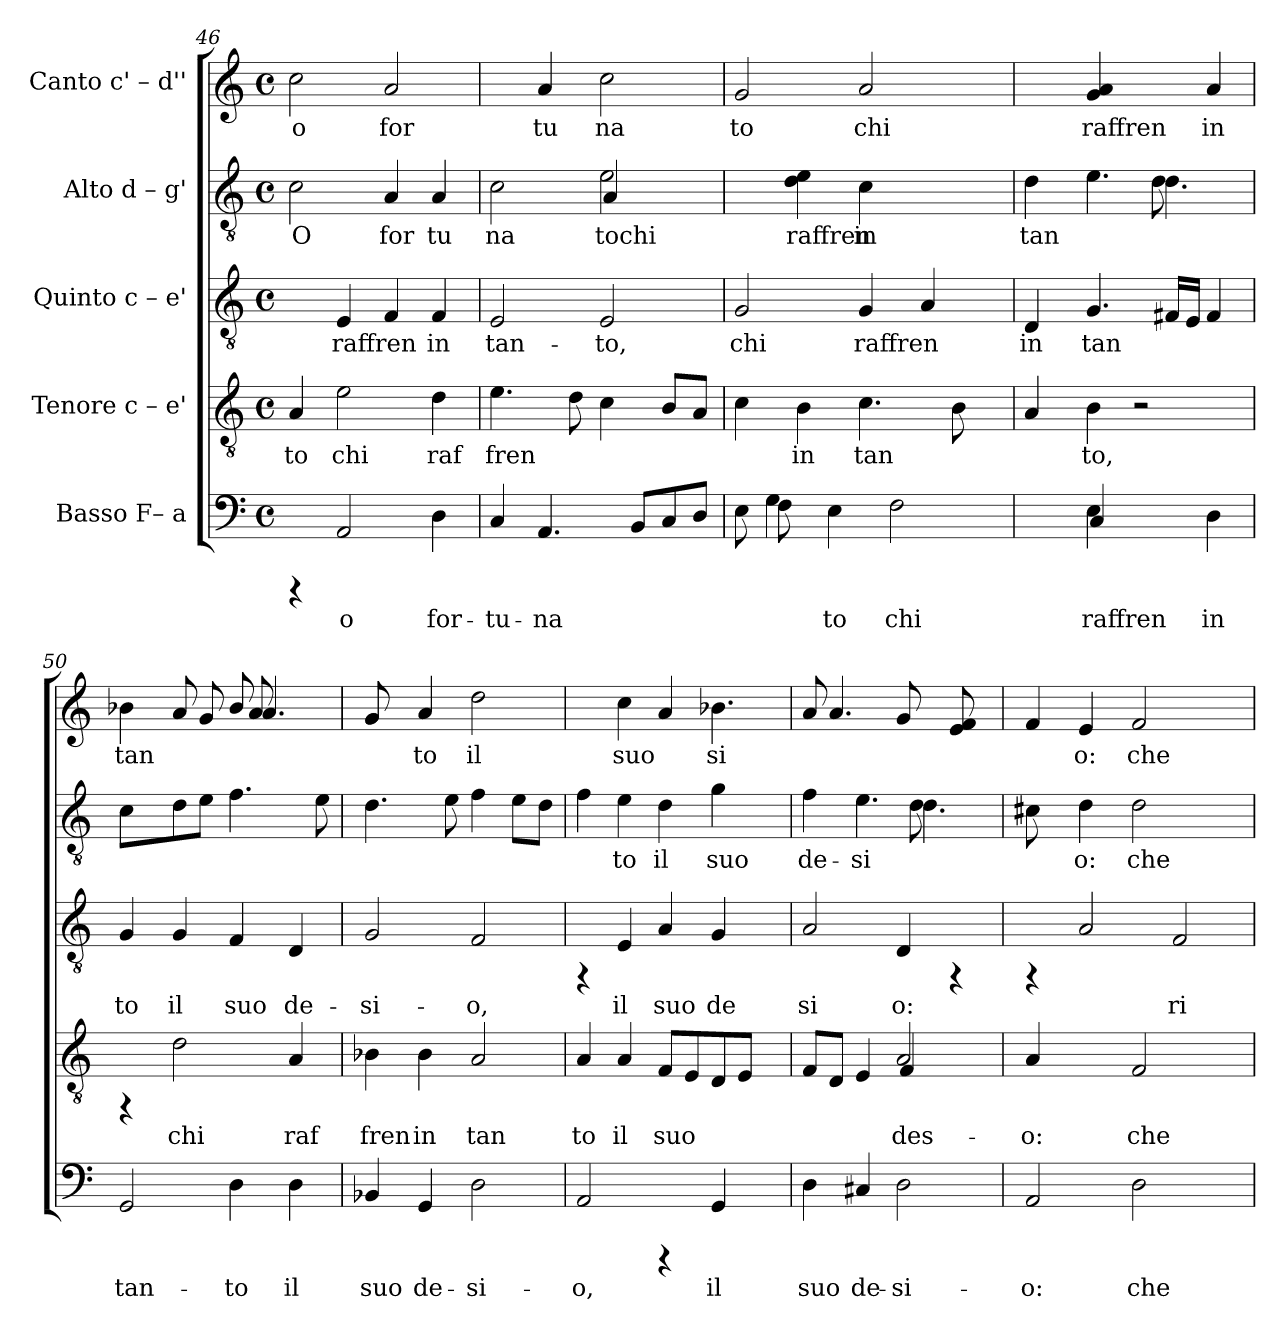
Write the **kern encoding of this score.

**kern	**text	**kern	**text	**kern	**text	**kern	**text	**kern	**text
*part5	*part5	*part4	*part4	*part3	*part3	*part2	*part2	*part1	*part1
*staff5	*staff5	*staff4	*staff4	*staff3	*staff3	*staff2	*staff2	*staff1	*staff1
*I"Basso  F– a	*	*I"Tenore  c – e'	*	*I"Quinto  c – e'	*	*I"Alto  d – g'	*	*I"Canto  c' – d''	*
!!LO:PB:g=z
*clefF4	*	*clefGv2	*	*clefGv2	*	*clefGv2	*	*clefG2	*
*k[]	*	*k[]	*	*k[]	*	*k[]	*	*k[]	*
*C:	*	*C:	*	*C:	*	*C:	*	*C:	*
*M4/4	*	*M4/4	*	*M4/4	*	*M4/4	*	*M4/4	*
*met(c)	*	*met(c)	*	*met(c)	*	*met(c)	*	*met(c)	*
=46	=46	=46	=46	=46	=46	=46	=46	=46	=46
!	!	!	!LO:LY:b:rj	!	!	!	!LO:LY:b:rj	!	!LO:LY:b:rj
4rCCC	.	4A/	-to	4ryy	.	2c\	O	2cc\	o
!	!LO:LY:b:rj	!	!LO:LY:b:rj	!	!LO:LY:b:rj	!	!	!	!
2AA/	o	2e\	chi	4E/	raffren	.	.	.	.
!	!	!	!	!	!LO:LY:b:rj	!	!LO:LY:b:rj	!	!LO:LY:b:rj
.	.	.	.	4F/	.	4A/	for	2a/	for
!	!LO:LY:b:rj	!	!LO:LY:b:rj	!	!LO:LY:b:rj	!	!LO:LY:b:rj	!	!
4D\	for-	4d\	raf	4F/	in	4A/	tu	.	.
=47	=47	=47	=47	=47	=47	=47	=47	=47	=47
!	!LO:LY:b:rj	!	!LO:LY:b:rj	!	!LO:LY:b:rj	!	!LO:LY:b:rj	!	!
*	*	*	*	*	*	*^	*	*	*
4C/	-tu-	4.e\	fren	2E/	tan-	2c\	2ryy	na	4ryy	.
!	!LO:LY:b:rj	!	!	!	!	!	!	!	!	!LO:LY:b:rj
4.AA/	-na-	.	.	.	.	.	.	.	4a/	tu
!	!	!	!LO:LY:b:rj	!	!	!	!	!	!	!
.	.	8d\	.	.	.	.	.	.	.	.
!	!	!	!LO:LY:b:rj	!	!LO:LY:b:rj	!	!	!LO:LY:b:rj	!	!LO:LY:b:rj
.	.	4c\	.	2E/	-to,	2e\	4A/	tochi	2cc\	na
!	!LO:LY:b:rj	!	!	!	!	!	!	!	!	!
8BB/L	--	.	.	.	.	.	.	.	.	.
!	!LO:LY:b:rj	!	!LO:LY:b:rj	!	!	!	!	!	!	!
8C/	--	8B/L	.	.	.	.	4ryy	.	.	.
!	!LO:LY:b:rj	!	!LO:LY:b:rj	!	!	!	!	!	!	!
8D/J	--	8A/J	.	.	.	.	.	.	.	.
*	*	*	*	*	*	*v	*v	*	*	*
=48	=48	=48	=48	=48	=48	=48	=48	=48	=48
!	!LO:LY:b:rj	!	!LO:LY:b:rj	!	!LO:LY:b:rj	!	!	!	!LO:LY:b:rj
*^	*	*	*	*	*	*	*	*	*
8E\L	8ryy	--	4c\	.	2G/	chi	4ryy	.	2g/	to
!	!	!LO:LY:b:rj	!	!	!	!	!	!	!	!
4G\	8F\	--	.	.	.	.	.	.	.	.
!	!	!	!	!LO:LY:b:rj	!	!	!	!LO:LY:b:rj	!	!
.	2..ryy	.	4B\	in	.	.	4d\ 4e\	raffren	.	.
!	!	!LO:LY:b:rj	!	!	!	!	!	!	!	!
4E\	.	-to	.	.	.	.	.	.	.	.
!	!	!	!	!LO:LY:b:rj	!	!LO:LY:b:rj	!	!LO:LY:b:rj	!	!LO:LY:b:rj
.	.	.	4.c\	tan	4G/	raffren	4c\	in	2a/	chi
!	!	!LO:LY:b:rj	!	!	!	!	!	!	!	!
2F\	.	chi	.	.	.	.	.	.	.	.
!	!	!	!	!	!	!LO:LY:b:rj	!	!	!	!
.	.	.	.	.	4A/	.	4.ryy	.	.	.
!	!	!	!	!LO:LY:b:rj	!	!	!	!	!	!
.	.	.	8B\	.	.	.	.	.	.	.
.	.	.	8ryy	.	8ryy	.	.	.	8ryy	.
=49	=49	=49	=49	=49	=49	=49	=49	=49	=49	=49
!	!	!	!	!LO:LY:b:rj	!	!LO:LY:b:rj	!	!LO:LY:b:rj	!	!
*	*	*	*	*	*	*	*^	*	*	*
4ryy	4ryy	.	4A/	.	4D/	in	4d\	8ryy	tan	4ryy	.
!	!	!LO:LY:b:rj	!	!LO:LY:b:rj	!	!LO:LY:b:rj	!	!	!LO:LY:b:rj	!	!LO:LY:b:rj
*	*	*	*	*	*	*	*v	*v	*	*	*
4E\	4C/	raffren	4B\	to,	4.G/	tan-	4.e\	.	4g/ 4a/	raffren
4ryy	2ryy	.	2r	.	.	.	.	.	4ryy	.
!	!	!	!	!	!	!LO:LY:b:rj	!	!LO:LY:b:rj	!	!
*	*	*	*	*	*	*	*^	*	*	*
.	.	.	.	.	16F#X/L	--	4.d\	8d\	.	.	.
!	!	!	!	!	!	!LO:LY:b:rj	!	!	!	!	!
.	.	.	.	.	16E/J	--	.	.	.	.	.
!	!	!LO:LY:b:rj	!	!	!	!LO:LY:b:rj	!	!	!	!	!LO:LY:b:rj
4D\	.	in	.	.	4F#/	--	.	4ryy	.	4a/	in
*v	*v	*	*	*	*	*	*	*	*	*	*
=50	=50	=50	=50	=50	=50	=50	=50	=50	=50	=50
!	!LO:LY:b:rj	!	!	!	!LO:LY:b:rj	!	!	!LO:LY:b:rj	!	!LO:LY:b:rj
*	*	*	*	*	*	*v	*v	*	*^	*
2GG/	tan-	4rFF	.	4G/	-to	8c\L	.	4b-X\	8ryy	tan
*	*	*	*	*	*	*	*	*v	*v	*
.	.	.	.	.	.	8ryy	.	.	.
!	!	!	!LO:LY:b:rj	!	!LO:LY:b:rj	!	!LO:LY:b:rj	!	!LO:LY:b:rj
.	.	2d\	chi	4G/	il	8d\	.	8a/L	.
!	!	!	!	!	!	!	!LO:LY:b:rj	!	!LO:LY:b:rj
.	.	.	.	.	.	8e\J	.	8g/	.
!	!LO:LY:b:rj	!	!	!	!LO:LY:b:rj	!	!	!	!LO:LY:b:rj
4D\	-to	.	.	4F/	suo	4.f\	.	8b-/	.
*	*	*	*	*	*	*	*	*^	*
!	!	!	!	!	!	!	!	!	!	!LO:LY:b:rj
.	.	.	.	.	.	.	.	4.a/	8a/	.
!	!LO:LY:b:rj	!	!LO:LY:b:rj	!	!LO:LY:b:rj	!	!	!	!	!
4D\	il	4A/	raf	4D/	de-	.	.	.	4ryy	.
!	!	!	!	!	!	!	!LO:LY:b:rj	!	!	!
.	.	.	.	.	.	8e\	.	.	.	.
=51	=51	=51	=51	=51	=51	=51	=51	=51	=51	=51
!	!LO:LY:b:rj	!	!LO:LY:b:rj	!	!LO:LY:b:rj	!	!LO:LY:b:rj	!	!	!LO:LY:b:rj
4BB-X/	suo	4B-X\	fren	2G/	-si-	4.d\	.	4g/	8g/	.
.	.	.	.	.	.	.	.	.	2..ryy	.
!	!LO:LY:b:rj	!	!LO:LY:b:rj	!	!	!	!	!	!	!LO:LY:b:rj
4GG/	de-	4B-\	in	.	.	.	.	4a/	.	to
!	!	!	!	!	!	!	!LO:LY:b:rj	!	!	!
.	.	.	.	.	.	8e\	.	.	.	.
!	!LO:LY:b:rj	!	!LO:LY:b:rj	!	!LO:LY:b:rj	!	!LO:LY:b:rj	!	!	!LO:LY:b:rj
2D\	-si-	2A/	tan	2F/	-o,	4f\	.	2dd\	.	il
!	!	!	!	!	!	!	!LO:LY:b:rj	!	!	!
.	.	.	.	.	.	8e\L	.	.	.	.
!	!	!	!	!	!	!	!LO:LY:b:rj	!	!	!
.	.	.	.	.	.	8d\J	.	.	.	.
*	*	*	*	*	*	*	*	*v	*v	*
!!LO:LB:g=z
=52	=52	=52	=52	=52	=52	=52	=52	=52	=52
!	!LO:LY:b:rj	!	!LO:LY:b:rj	!	!	!	!LO:LY:b:rj	!	!
2AA/	-o,	4A/	to	4rFF	.	4f\	.	4ryy	.
!	!	!	!LO:LY:b:rj	!	!LO:LY:b:rj	!	!LO:LY:b:rj	!	!LO:LY:b:rj
.	.	4A/	il	4E/	il	4e\	to	4cc\	suo
!	!	!	!LO:LY:b:rj	!	!LO:LY:b:rj	!	!LO:LY:b:rj	!	!
4rCCC	.	8F/L	suo	4A/	suo	4d\	il	4a/	.
!	!	!	!LO:LY:b:rj	!	!	!	!	!	!
.	.	8E/	.	.	.	.	.	.	.
!	!LO:LY:b:rj	!	!LO:LY:b:rj	!	!LO:LY:b:rj	!	!LO:LY:b:rj	!	!LO:LY:b:rj
4GG/	il	8D/	.	4G/	de	4g\	suo	4.b-X\	si
!	!	!	!LO:LY:b:rj	!	!	!	!	!	!
.	.	8E/J	.	.	.	.	.	.	.
8ryy	.	8ryy	.	8ryy	.	8ryy	.	.	.
=53	=53	=53	=53	=53	=53	=53	=53	=53	=53
!	!LO:LY:b:rj	!	!LO:LY:b:rj	!	!LO:LY:b:rj	!	!LO:LY:b:rj	!	!LO:LY:b:rj
*	*	*^	*	*	*	*^	*	*	*
4D\	suo	8F/L	2ryy	.	2A/	si	4f\	8ryy	de-	8a/	.
!	!	!	!	!LO:LY:b:rj	!	!	!	!	!	!	!LO:LY:b:rj
*	*	*	*	*	*	*	*v	*v	*	*	*
.	.	8D/J	.	.	.	.	.	.	4.a/	.
!	!LO:LY:b:rj	!	!	!LO:LY:b:rj	!	!	!	!LO:LY:b:rj	!	!
4C#X/	de-	4E/	.	.	.	.	4.e\	-si-	.	.
!	!LO:LY:b:rj	!	!	!LO:LY:b:rj	!	!LO:LY:b:rj	!	!	!	!LO:LY:b:rj
2D\	-si-	2A/	4F/	des-	4D/	o:	.	.	8g/	.
*	*	*	*	*	*	*	*^	*	*	*
!	!	!	!	!	!	!	!	!	!LO:LY:b:rj	!	!
.	.	.	.	.	.	.	4.d\	8d\	--	8ryy	.
!	!	!	!	!	!	!	!	!	!	!	!LO:LY:b:rj
.	.	.	4ryy	.	4rFF	.	.	4ryy	.	8f/ 8e/	.
.	.	.	.	.	.	.	.	.	.	8ryy	.
*	*	*v	*v	*	*	*	*	*	*	*	*
=54	=54	=54	=54	=54	=54	=54	=54	=54	=54	=54
!	!LO:LY:b:rj	!	!LO:LY:b:rj	!	!	!	!	!LO:LY:b:rj	!	!LO:LY:b:rj
2AA/	-o:	4A/	-o:	4rFF	.	4c#\	8c#X\	--	4f/	.
.	.	.	.	.	.	.	4ryy	.	.	.
!	!	!	!	!	!	!	!	!LO:LY:b:rj	!	!LO:LY:b:rj
.	.	4ryy	.	2A/	.	4d\	.	-o:	4e/	o:
.	.	.	.	.	.	.	2..ryy	.	.	.
!	!LO:LY:b:rj	!	!LO:LY:b:rj	!	!	!	!	!LO:LY:b:rj	!	!LO:LY:b:rj
2D\	che	2F/	che	.	.	2d\	.	che	2f/	che
!	!	!	!	!	!LO:LY:b:rj	!	!	!	!	!
.	.	.	.	2F/	ri	.	.	.	.	.
4ryy	.	4ryy	.	.	.	4ryy	.	.	4ryy	.
*	*	*	*	*	*	*v	*v	*	*	*
=	=	=	=	=	=	=	=	=	=
*-	*-	*-	*-	*-	*-	*-	*-	*-	*-
